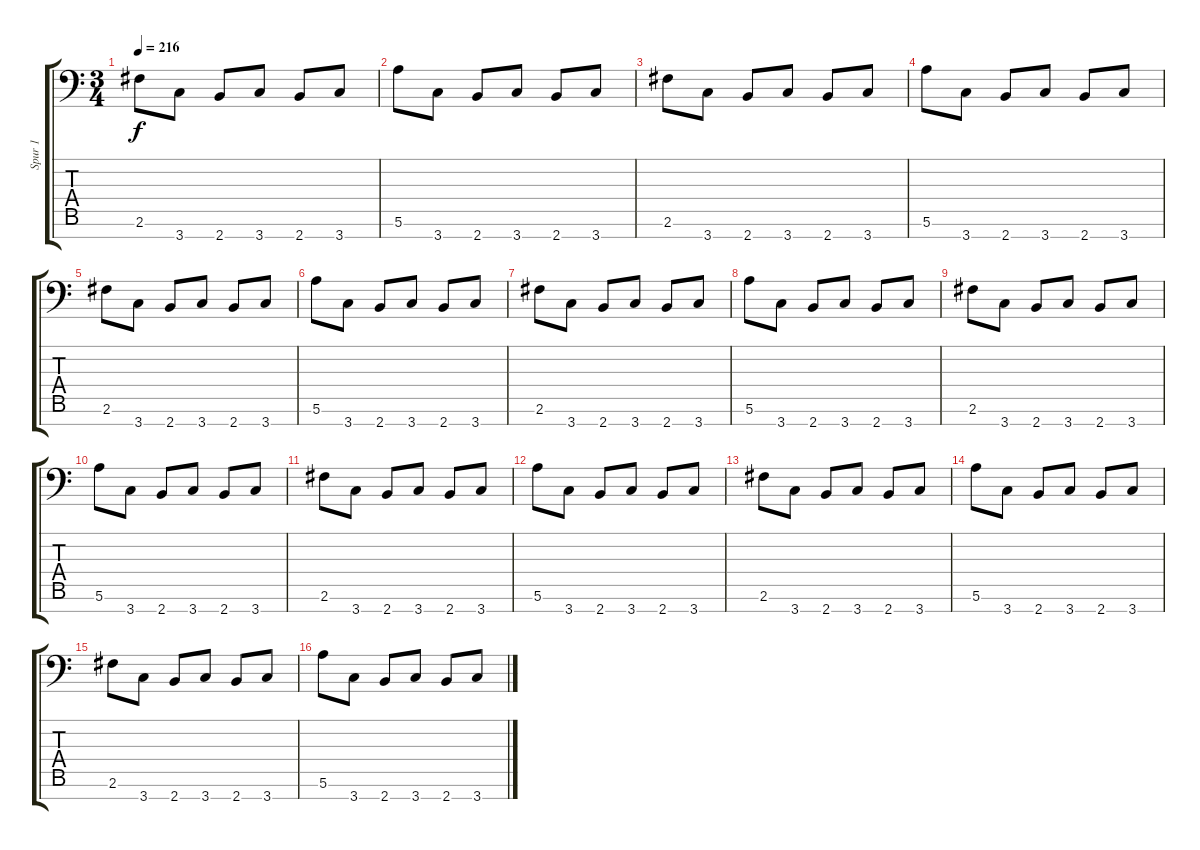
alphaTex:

\track ("Spur 1" "Spur 1") {instrument distortionguitar}
\staff {score tabs}
\tuning (E4 B3 G3 D3 A2 E2 A1) {hide}
\ts (3 4)
\tempo 216
\clef f4
\ks c
2.6.8{dy f} 3.7.8 2.7.8 3.7.8 2.7.8 3.7.8 |
5.6.8 3.7.8 2.7.8 3.7.8 2.7.8 3.7.8 |
2.6.8 3.7.8 2.7.8 3.7.8 2.7.8 3.7.8 |
5.6.8 3.7.8 2.7.8 3.7.8 2.7.8 3.7.8 |
2.6.8 3.7.8 2.7.8 3.7.8 2.7.8 3.7.8 |
5.6.8 3.7.8 2.7.8 3.7.8 2.7.8 3.7.8 |
2.6.8 3.7.8 2.7.8 3.7.8 2.7.8 3.7.8 |
5.6.8 3.7.8 2.7.8 3.7.8 2.7.8 3.7.8 |
2.6.8 3.7.8 2.7.8 3.7.8 2.7.8 3.7.8 |
5.6.8 3.7.8 2.7.8 3.7.8 2.7.8 3.7.8 |
2.6.8 3.7.8 2.7.8 3.7.8 2.7.8 3.7.8 |
5.6.8 3.7.8 2.7.8 3.7.8 2.7.8 3.7.8 |
2.6.8 3.7.8 2.7.8 3.7.8 2.7.8 3.7.8 |
5.6.8 3.7.8 2.7.8 3.7.8 2.7.8 3.7.8 |
2.6.8 3.7.8 2.7.8 3.7.8 2.7.8 3.7.8 |
5.6.8 3.7.8 2.7.8 3.7.8 2.7.8 3.7.8
